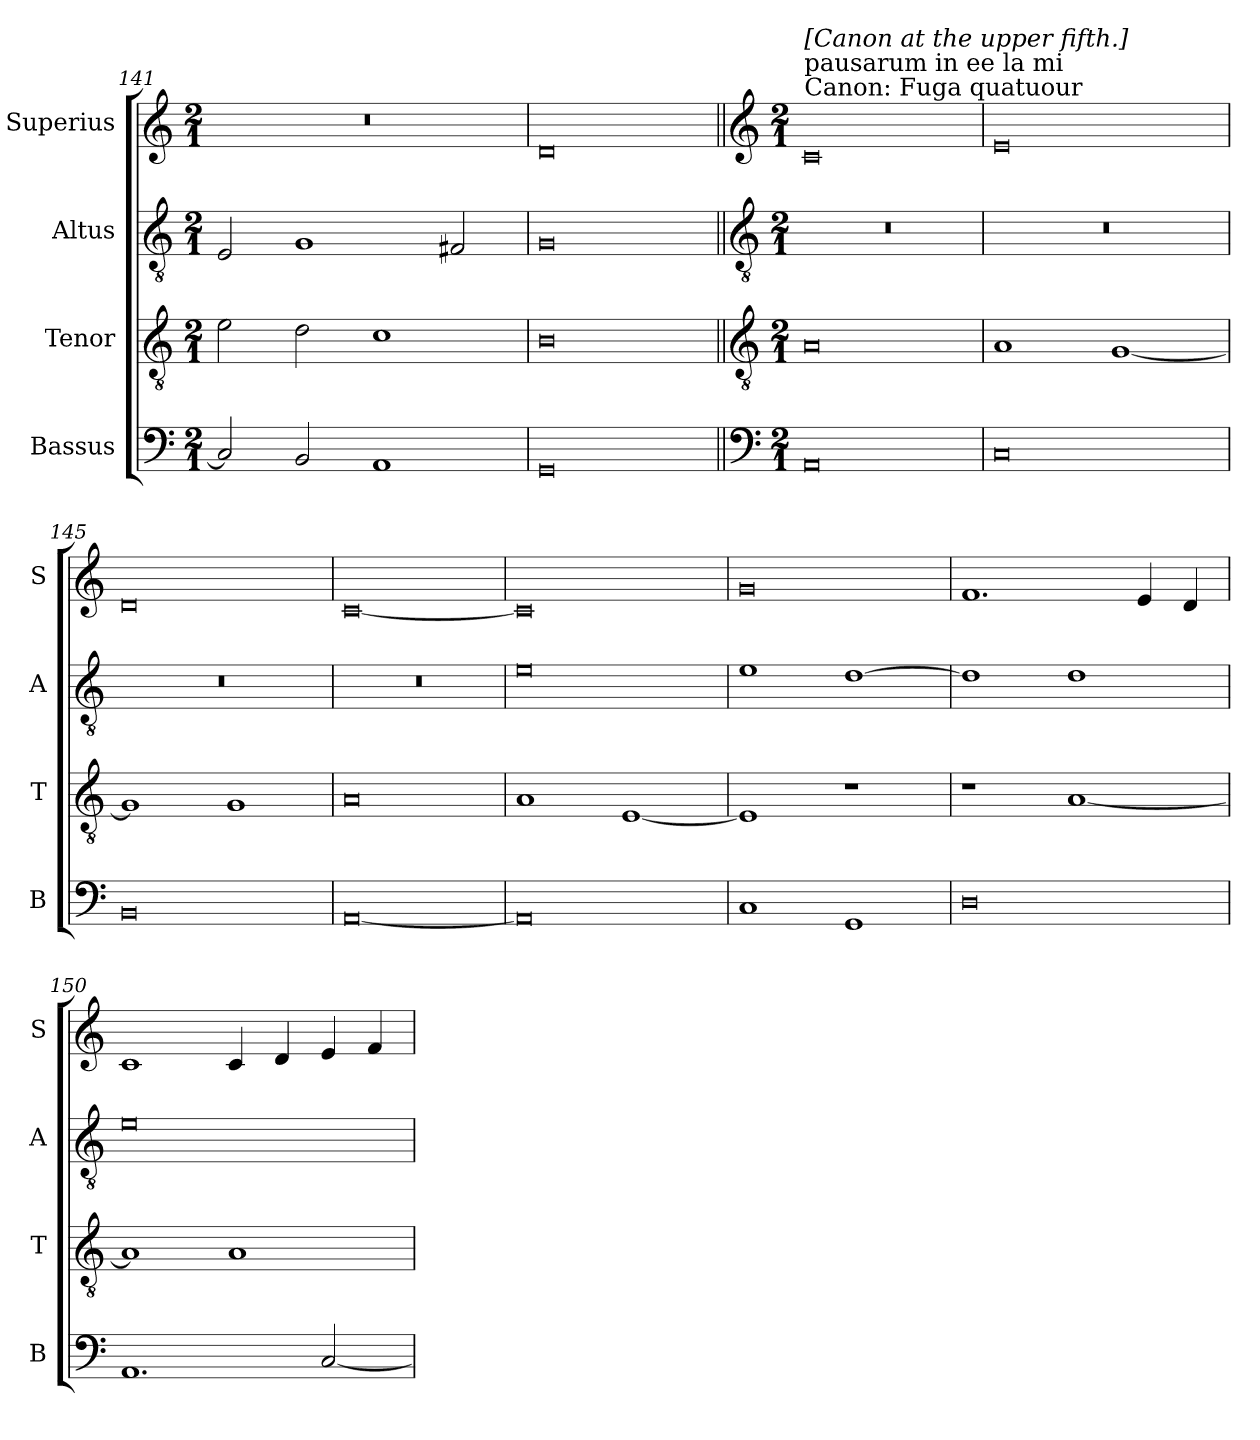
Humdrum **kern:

**kern	**kern	**kern	**kern
*part4	*part3	*part2	*part1
*staff4	*staff3	*staff2	*staff1
*I"Bassus	*I"Tenor	*I"Altus	*I"Superius
*I'B	*I'T	*I'A	*I'S
*clefF4	*clefGv2	*clefGv2	*clefG2
*k[]	*k[]	*k[]	*k[]
*M2/1	*M2/1	*M2/1	*M2/1
=141	=141	=141	=141
2C/]	2e\	2E/	0r
2BB/	2d\	1G	.
1AA	1c	.	.
.	.	2F#X/	.
=142	=142	=142	=142
0GG	0B	0G	0d
!!LO:LB:g=z
=143||	=143||	=143||	=143||
*clefF4	*clefGv2	*clefGv2	*clefG2
*k[]	*k[]	*k[]	*k[]
*M2/1	*M2/1	*M2/1	*M2/1
!	!	!	!LO:TX:a:t=Canon&colon; Fuga quatuour
!	!	!	!LO:TX:a:t=pausarum in ee la mi
!	!	!	!LO:TX:a:t=[Canon at the upper fifth.]
0AA	0A	0r	0c
=144	=144	=144	=144
0C	1A	0r	0e
.	[1G	.	.
=145	=145	=145	=145
0BB	1G]	0r	0d
.	1G	.	.
=146	=146	=146	=146
[0AA	0A	0r	[0c
=147	=147	=147	=147
0AA]	1A	0e	0c]
.	[1E	.	.
=148	=148	=148	=148
1C	1E]	1e	0g
1GG	1r	[1d	.
=149	=149	=149	=149
0D	1r	1d]	1.f
.	[1A	1d	.
.	.	.	4e/
.	.	.	4d/
=150	=150	=150	=150
1.AA	1A]	0e	1c
.	1A	.	4c/
.	.	.	4d/
[2C/	.	.	4e/
.	.	.	4f/
=	=	=	=
*-	*-	*-	*-
